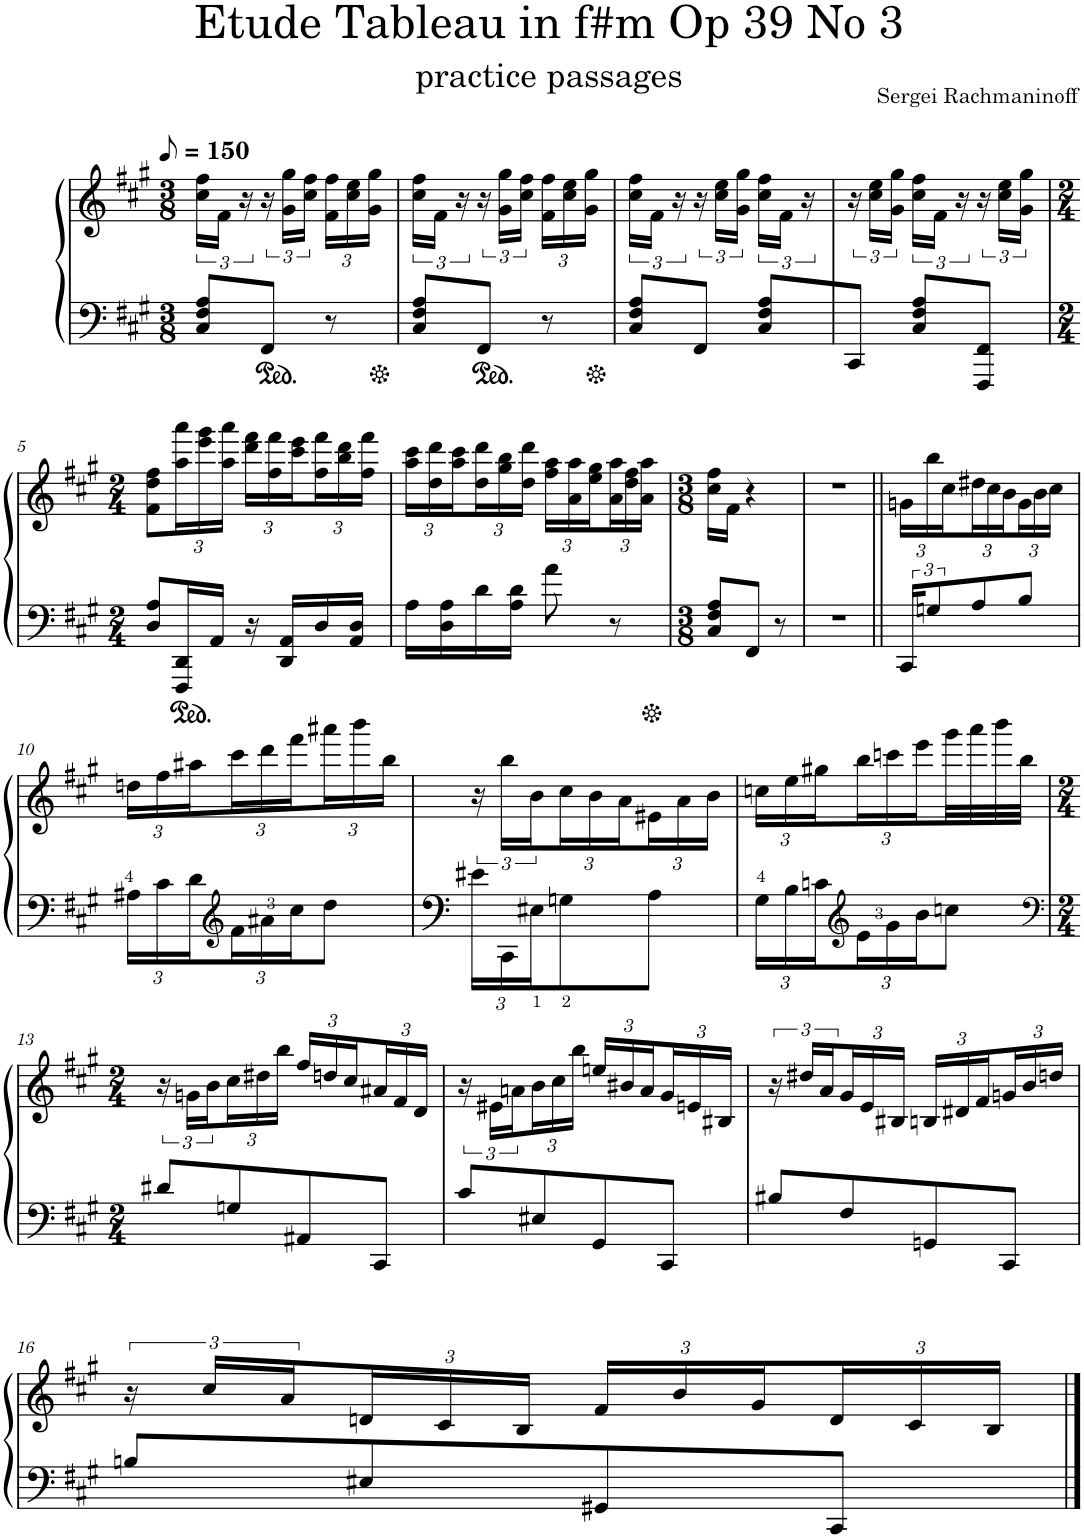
**kern	**kern
*part1	*part1
*staff2	*staff1
*I"Piano	*
*I'Pno.	*
*clefF4	*clefG2
*k[f#c#g#]	*k[f#c#g#]
*M3/8	*M3/8
*MM75	*MM75
=1	=1
8C#/ 8F#/ 8A/L	24cc#\ 24ff#\LL
.	24f#\JJ
.	24r
8FF#/J	24r
.	24g#\ 24gg#\LL
.	24cc#\ 24ff#\JJ
*	*Xbrackettup
8r	24f#\ 24ff#\LL
.	24cc#\ 24ee\
.	24g#\ 24gg#\JJ
=2	=2
*	*brackettup
8C#/ 8F#/ 8A/L	24cc#\ 24ff#\LL
.	24f#\JJ
.	24r
8FF#/J	24r
.	24g#\ 24gg#\LL
.	24cc#\ 24ff#\JJ
*	*Xbrackettup
8r	24f#\ 24ff#\LL
.	24cc#\ 24ee\
.	24g#\ 24gg#\JJ
=3	=3
*	*brackettup
8C#/ 8F#/ 8A/L	24cc#\ 24ff#\LL
.	24f#\JJ
.	24r
8FF#/J	24r
.	24cc#\ 24ee\LL
.	24g#\ 24gg#\JJ
8C#/ 8F#/ 8A/L	24cc#\ 24ff#\LL
.	24f#\JJ
.	24r
=4	=4
8CC#/J	24r
.	24cc#\ 24ee\LL
.	24g#\ 24gg#\JJ
8C#/ 8F#/ 8A/L	24cc#\ 24ff#\LL
.	24f#\JJ
.	24r
8FFF#/ 8FF#/J	24r
.	24cc#\ 24ee\LL
.	24g#\ 24gg#\JJ
!!LO:LB:g=z
=5	=5
*M2/4	*M2/4
8D/ 8A/L	8f#\ 8dd\ 8ff#\L
*	*Xbrackettup
16FFF#/ 16DD/L	24aa\ 24aaa\L
.	24eee\ 24ggg#\
16AA/JJ	.
.	24aa\ 24aaa\JJ
16r	24ddd\ 24fff#\LL
.	24ff#\ 24fff#\
16DD/ 16AA/LL	.
.	24ccc#\ 24eee\
16D/	24ff#\ 24fff#\
.	24bb\ 24ddd\
16AA/ 16D/JJ	.
.	24ff#\ 24fff#\JJ
=6	=6
16A\LL	24aa\ 24ccc#\LL
.	24dd\ 24ddd\
16D\ 16A\	.
.	24aa\ 24ccc#\
16d\	24dd\ 24ddd\
.	24gg#\ 24bb\
16A\ 16d\JJ	.
.	24dd\ 24ddd\JJ
8a\	24ff#\ 24aa\LL
.	24a\ 24aa\
.	24ee\ 24gg#\
8r	24a\ 24aa\
.	24dd\ 24ff#\
.	24a\ 24aa\JJ
=7	=7
*M3/8	*M3/8
8C#/ 8F#/ 8A/L	16cc#\ 16ff#\LL
.	16f#\JJ
8FF#/J	4r
8r	.
=8	=8
4.r	4.r
=9||	=9||
24CC#/KL	24gn\LL
12Gn/	24bb\
.	24cc#\
8A/	24dd#X\
.	24cc#\
.	24b\
8B/J	24g\
.	24b\
.	24cc#\JJ
!!LO:LB:g=z
=10	=10
*Xbrackettup	*
24A#X\LL	24ddn\LL
24c#\	24ff#\
24d\	24aa#X\
*clefG2	*
24f#\	24ccc#\
24a#X\	24ddd\
24cc#\J	24fff#\
8dd\J	24aaa#X\
.	24bbb\
.	24bb\JJ
=11	=11
*	*brackettup
24e#X\LL	24r
24CC#\	24bb\LL
24E#X\J	24b\
*	*Xbrackettup
8Gn\	24cc#\
.	24b\
.	24a\
8A\J	24e#X\
.	24a\
.	24b\JJ
=12	=12
24G#\LL	24ccn\LL
24B\	24ee\
24cn\	24gg#X\
*clefG2	*
24e\	24bb\
24g#\	24cccn\
24b\J	24eee\
8ccn\J	32ggg#\L
.	32aaa\
.	32bbb\
.	32bb\JJJ
!!LO:LB:g=z
=13	=13
*clefF4	*
*M2/4	*M2/4
*	*brackettup
8d#X/L	24r
.	24gn\LL
.	24b\
*	*Xbrackettup
8Gn/	24cc#\
.	24dd#X\
.	24bb\JJ
8AA#X/	24ff#/LL
.	24ddn/
.	24cc#/
8CC#/J	24a#X/
.	24f#/
.	24d/JJ
=14	=14
*	*brackettup
8c#/L	24r
.	24e#X\LL
.	24an\
*	*Xbrackettup
8E#X/	24b\
.	24cc#\
.	24bb\JJ
8GG#/	24een/LL
.	24b#X/
.	24a/
8CC#/J	24g#/
.	24en/
.	24B#X/JJ
=15	=15
*	*brackettup
8B#X/L	24r
.	24dd#X/LL
.	24a/
*	*Xbrackettup
8F#/	24g#/
.	24e/
.	24B#X/JJ
8GGn/	24Bn/LL
.	24d#X/
.	24f#/
8CC#/J	24gn/
.	24b/
.	24ddn/JJ
!!LO:LB:g=z
=16	=16
*	*brackettup
8Bn/L	24r
.	24cc#/LL
.	24a/
*	*Xbrackettup
8E#X/	24dn/
.	24c#/
.	24B/JJ
8GG#X/	24f#/LL
.	24b/
.	24g#/
8CC#/J	24d/
.	24c#/
.	24B/JJ
==	==
*-	*-
